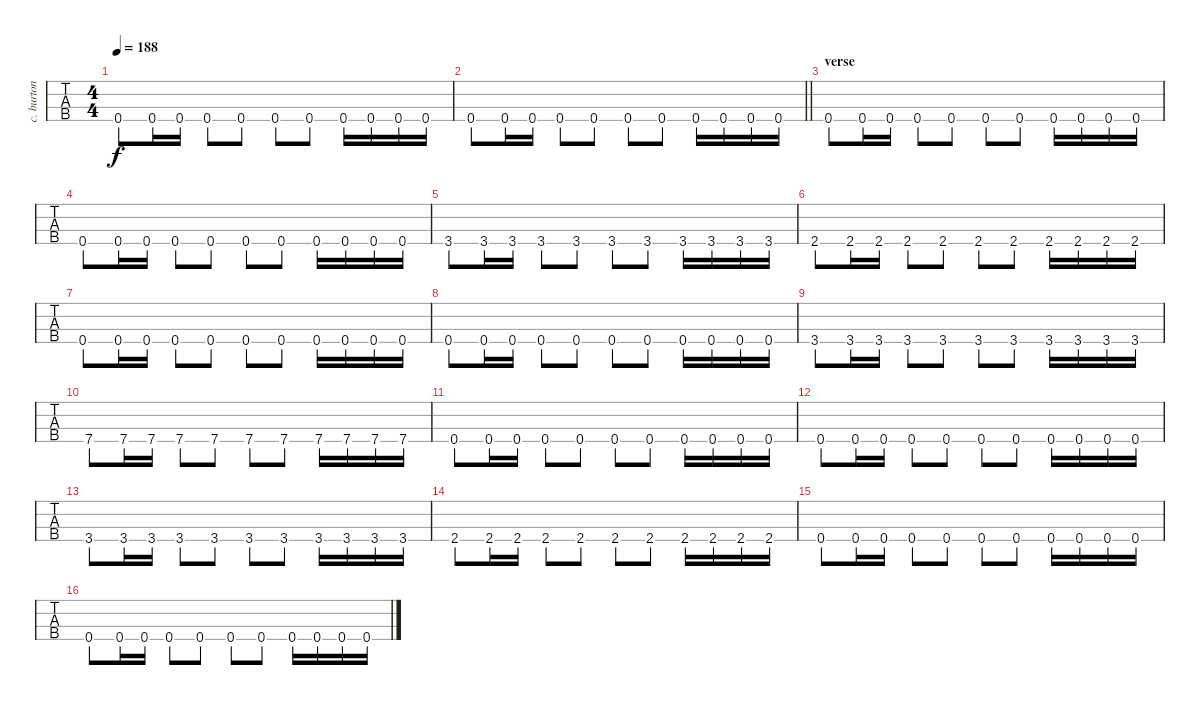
\track ("c. burton - bass" "c. burton ") {instrument electricbassfinger}
\staff {tabs}
\tuning (G2 D2 A1 E1) {hide}
\ts (4 4)
\tempo 188
\clef f4
\ks c
0.4.8{dy f} 0.4.16 0.4.16 0.4.8 0.4.8 0.4.8 0.4.8 0.4.16 0.4.16 0.4.16 0.4.16 |
\barLineRight lightlight
0.4.8 0.4.16 0.4.16 0.4.8 0.4.8 0.4.8 0.4.8 0.4.16 0.4.16 0.4.16 0.4.16 |
\section ("" "verse")
0.4.8 0.4.16 0.4.16 0.4.8 0.4.8 0.4.8 0.4.8 0.4.16 0.4.16 0.4.16 0.4.16 |
0.4.8 0.4.16 0.4.16 0.4.8 0.4.8 0.4.8 0.4.8 0.4.16 0.4.16 0.4.16 0.4.16 |
3.4.8 3.4.16 3.4.16 3.4.8 3.4.8 3.4.8 3.4.8 3.4.16 3.4.16 3.4.16 3.4.16 |
2.4.8 2.4.16 2.4.16 2.4.8 2.4.8 2.4.8 2.4.8 2.4.16 2.4.16 2.4.16 2.4.16 |
0.4.8 0.4.16 0.4.16 0.4.8 0.4.8 0.4.8 0.4.8 0.4.16 0.4.16 0.4.16 0.4.16 |
0.4.8 0.4.16 0.4.16 0.4.8 0.4.8 0.4.8 0.4.8 0.4.16 0.4.16 0.4.16 0.4.16 |
3.4.8 3.4.16 3.4.16 3.4.8 3.4.8 3.4.8 3.4.8 3.4.16 3.4.16 3.4.16 3.4.16 |
7.4.8 7.4.16 7.4.16 7.4.8 7.4.8 7.4.8 7.4.8 7.4.16 7.4.16 7.4.16 7.4.16 |
0.4.8 0.4.16 0.4.16 0.4.8 0.4.8 0.4.8 0.4.8 0.4.16 0.4.16 0.4.16 0.4.16 |
0.4.8 0.4.16 0.4.16 0.4.8 0.4.8 0.4.8 0.4.8 0.4.16 0.4.16 0.4.16 0.4.16 |
3.4.8 3.4.16 3.4.16 3.4.8 3.4.8 3.4.8 3.4.8 3.4.16 3.4.16 3.4.16 3.4.16 |
2.4.8 2.4.16 2.4.16 2.4.8 2.4.8 2.4.8 2.4.8 2.4.16 2.4.16 2.4.16 2.4.16 |
0.4.8 0.4.16 0.4.16 0.4.8 0.4.8 0.4.8 0.4.8 0.4.16 0.4.16 0.4.16 0.4.16 |
0.4.8 0.4.16 0.4.16 0.4.8 0.4.8 0.4.8 0.4.8 0.4.16 0.4.16 0.4.16 0.4.16
